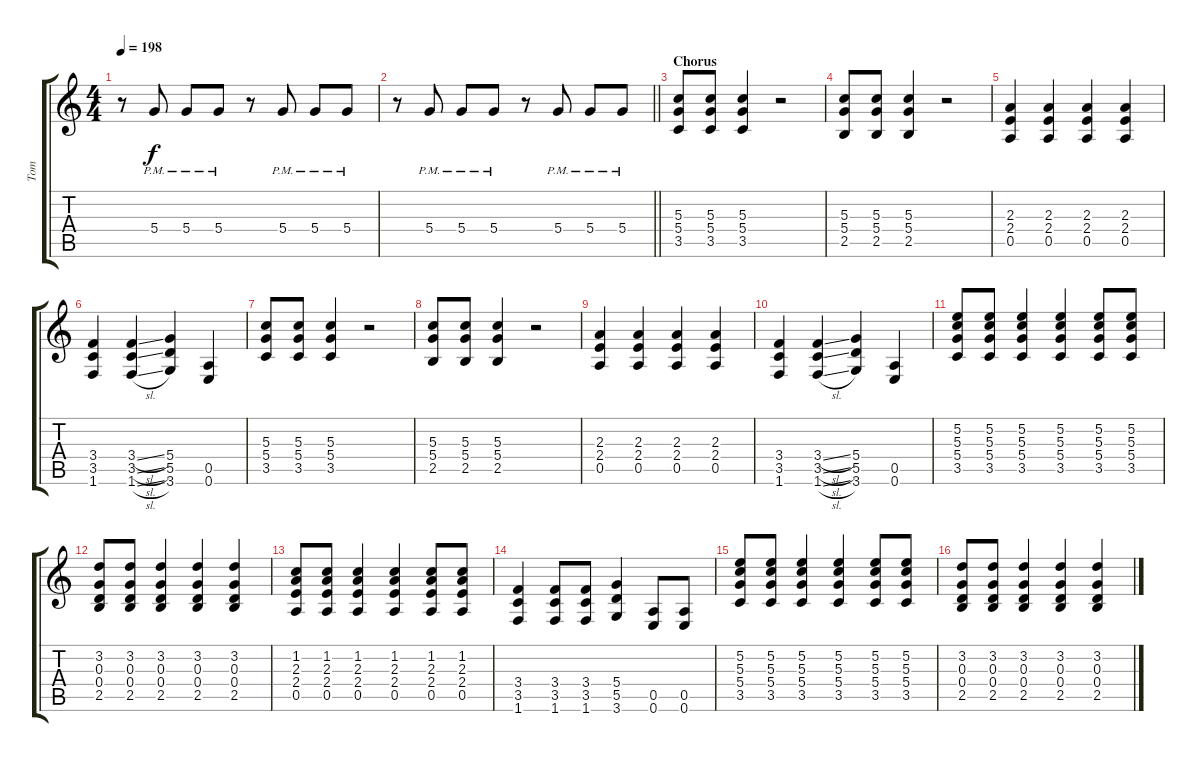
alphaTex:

\track ("Tom" "Tom") {instrument distortionguitar}
\staff {score tabs}
\tuning (E4 B3 G3 D3 A2 E2) {hide}
\ts (4 4)
\tempo 198
\clef g2
\ks c
r.8{dy f} 5.4{pm}.8 5.4{pm}.8 5.4{pm}.8 r.8 5.4{pm}.8 5.4{pm}.8 5.4{pm}.8 |
\barLineRight lightlight
r.8 5.4{pm}.8 5.4{pm}.8 5.4{pm}.8 r.8 5.4{pm}.8 5.4{pm}.8 5.4{pm}.8 |
\section ("" "Chorus")
(5.3 5.4 3.5).8 (5.3 5.4 3.5).8 (5.3 5.4 3.5).4 r.2 |
(5.3 5.4 2.5).8 (5.3 5.4 2.5).8 (5.3 5.4 2.5).4 r.2 |
(2.3 2.4 0.5).4 (2.3 2.4 0.5).4 (2.3 2.4 0.5).4 (2.3 2.4 0.5).4 |
(3.4 3.5 1.6).4 (3.4{sl} 3.5{sl} 1.6{sl}).4 (5.4 5.5 3.6).4 (0.5 0.6).4 |
(5.3 5.4 3.5).8 (5.3 5.4 3.5).8 (5.3 5.4 3.5).4 r.2 |
(5.3 5.4 2.5).8 (5.3 5.4 2.5).8 (5.3 5.4 2.5).4 r.2 |
(2.3 2.4 0.5).4 (2.3 2.4 0.5).4 (2.3 2.4 0.5).4 (2.3 2.4 0.5).4 |
(3.4 3.5 1.6).4 (3.4{sl} 3.5{sl} 1.6{sl}).4 (5.4 5.5 3.6).4 (0.5 0.6).4 |
(5.2 5.3 5.4 3.5).8 (5.2 5.3 5.4 3.5).8 (5.2 5.3 5.4 3.5).4 (5.2 5.3 5.4 3.5).4 (5.2 5.3 5.4 3.5).8 (5.2 5.3 5.4 3.5).8 |
(3.2 0.3 0.4 2.5).8 (3.2 0.3 0.4 2.5).8 (3.2 0.3 0.4 2.5).4 (3.2 0.3 0.4 2.5).4 (3.2 0.3 0.4 2.5).4 |
(1.2 2.3 2.4 0.5).8 (1.2 2.3 2.4 0.5).8 (1.2 2.3 2.4 0.5).4 (1.2 2.3 2.4 0.5).4 (1.2 2.3 2.4 0.5).8 (1.2 2.3 2.4 0.5).8 |
(3.4 3.5 1.6).4 (3.4 3.5 1.6).8 (3.4 3.5 1.6).8 (5.4 5.5 3.6).4 (0.5 0.6).8 (0.5 0.6).8 |
(5.2 5.3 5.4 3.5).8 (5.2 5.3 5.4 3.5).8 (5.2 5.3 5.4 3.5).4 (5.2 5.3 5.4 3.5).4 (5.2 5.3 5.4 3.5).8 (5.2 5.3 5.4 3.5).8 |
(3.2 0.3 0.4 2.5).8 (3.2 0.3 0.4 2.5).8 (3.2 0.3 0.4 2.5).4 (3.2 0.3 0.4 2.5).4 (3.2 0.3 0.4 2.5).4
